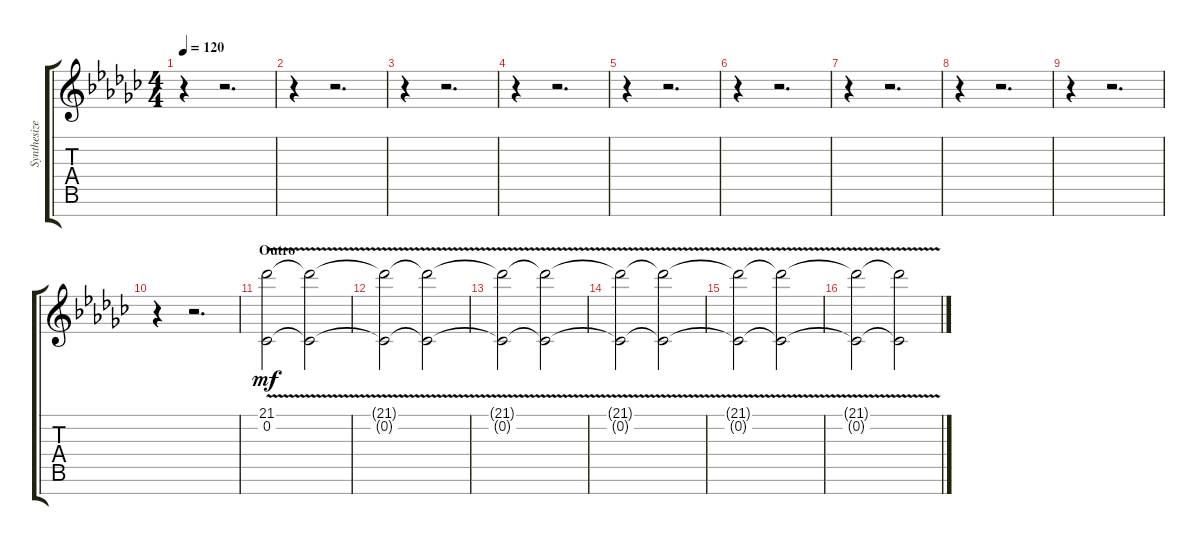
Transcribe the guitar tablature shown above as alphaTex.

\track ("Synthesizer (Staff 1)" "Synthesize") {instrument lead7fifths}
\staff {score tabs}
\tuning (E4 B3 G3 D3 A2 E2 B1) {hide}
\ts (4 4)
\tempo 120
\clef g2
\ks ebminor
r.4{dy mf} r.2{d} |
r.4 r.2{d} |
r.4 r.2{d} |
r.4 r.2{d} |
r.4 r.2{d} |
r.4 r.2{d} |
r.4 r.2{d} |
r.4 r.2{d} |
r.4 r.2{d} |
r.4 r.2{d} |
\section ("" "Outro")
(21.1{v} 0.2{v}).2 (21.1{v t} 0.2{v t}).2 |
(21.1{v t} 0.2{v t}).2 (21.1{v t} 0.2{v t}).2 |
(21.1{v t} 0.2{v t}).2 (21.1{v t} 0.2{v t}).2 |
(21.1{v t} 0.2{v t}).2 (21.1{v t} 0.2{v t}).2 |
(21.1{v t} 0.2{v t}).2 (21.1{v t} 0.2{v t}).2 |
(21.1{v t} 0.2{v t}).2 (21.1{v t} 0.2{v t}).2
